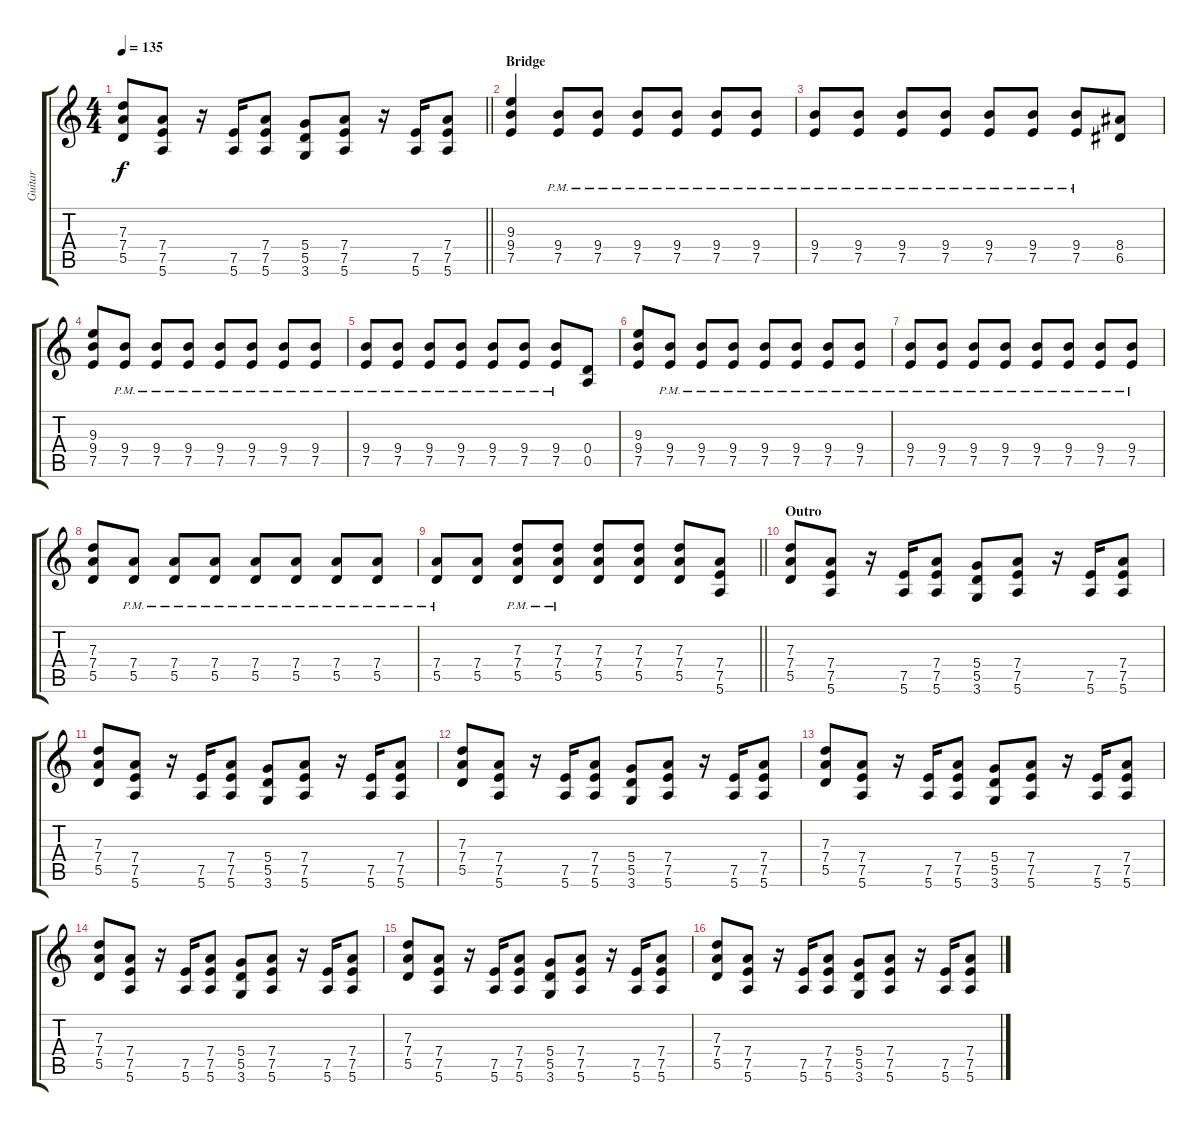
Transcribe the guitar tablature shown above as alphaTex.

\track ("Guitar" "Guitar") {instrument distortionguitar}
\staff {score tabs}
\tuning (E4 B3 G3 D3 A2 E2) {hide}
\ts (4 4)
\tempo 135
\clef g2
\barLineRight lightlight
\ks c
(7.3 7.4 5.5).8{dy f} (7.4 7.5 5.6).8 r.16 (7.5 5.6).16 (7.4 7.5 5.6).8 (5.4 5.5 3.6).8 (7.4 7.5 5.6).8 r.16 (7.5 5.6).16 (7.4 7.5 5.6).8 |
\section ("" "Bridge")
(9.3 9.4 7.5).4 (9.4{pm} 7.5{pm}).8 (9.4{pm} 7.5{pm}).8 (9.4{pm} 7.5{pm}).8 (9.4{pm} 7.5{pm}).8 (9.4{pm} 7.5{pm}).8 (9.4{pm} 7.5{pm}).8 |
(9.4{pm} 7.5{pm}).8 (9.4{pm} 7.5{pm}).8 (9.4{pm} 7.5{pm}).8 (9.4{pm} 7.5{pm}).8 (9.4{pm} 7.5{pm}).8 (9.4{pm} 7.5{pm}).8 (9.4{pm} 7.5{pm}).8 (8.4 6.5).8 |
(9.3 9.4 7.5).8 (9.4{pm} 7.5{pm}).8 (9.4{pm} 7.5{pm}).8 (9.4{pm} 7.5{pm}).8 (9.4{pm} 7.5{pm}).8 (9.4{pm} 7.5{pm}).8 (9.4{pm} 7.5{pm}).8 (9.4{pm} 7.5{pm}).8 |
(9.4{pm} 7.5{pm}).8 (9.4{pm} 7.5{pm}).8 (9.4{pm} 7.5{pm}).8 (9.4{pm} 7.5{pm}).8 (9.4{pm} 7.5{pm}).8 (9.4{pm} 7.5{pm}).8 (9.4{pm} 7.5{pm}).8 (0.4 0.5).8 |
(9.3 9.4 7.5).8 (9.4{pm} 7.5{pm}).8 (9.4{pm} 7.5{pm}).8 (9.4{pm} 7.5{pm}).8 (9.4{pm} 7.5{pm}).8 (9.4{pm} 7.5{pm}).8 (9.4{pm} 7.5{pm}).8 (9.4{pm} 7.5{pm}).8 |
(9.4{pm} 7.5{pm}).8 (9.4{pm} 7.5{pm}).8 (9.4{pm} 7.5{pm}).8 (9.4{pm} 7.5{pm}).8 (9.4{pm} 7.5{pm}).8 (9.4{pm} 7.5{pm}).8 (9.4{pm} 7.5{pm}).8 (9.4{pm} 7.5{pm}).8 |
(7.3 7.4 5.5).8 (7.4{pm} 5.5{pm}).8 (7.4{pm} 5.5{pm}).8 (7.4{pm} 5.5{pm}).8 (7.4{pm} 5.5{pm}).8 (7.4{pm} 5.5{pm}).8 (7.4{pm} 5.5{pm}).8 (7.4{pm} 5.5).8 |
\barLineRight lightlight
(7.4{pm} 5.5).8 (7.4 5.5).8 (7.3{pm} 7.4 5.5).8 (7.3{pm} 7.4 5.5).8 (7.3 7.4 5.5).8 (7.3 7.4 5.5).8 (7.3 7.4 5.5).8 (7.4 7.5 5.6).8 |
\section ("" "Outro")
(7.3 7.4 5.5).8 (7.4 7.5 5.6).8 r.16 (7.5 5.6).16 (7.4 7.5 5.6).8 (5.4 5.5 3.6).8 (7.4 7.5 5.6).8 r.16 (7.5 5.6).16 (7.4 7.5 5.6).8 |
(7.3 7.4 5.5).8 (7.4 7.5 5.6).8 r.16 (7.5 5.6).16 (7.4 7.5 5.6).8 (5.4 5.5 3.6).8 (7.4 7.5 5.6).8 r.16 (7.5 5.6).16 (7.4 7.5 5.6).8 |
(7.3 7.4 5.5).8 (7.4 7.5 5.6).8 r.16 (7.5 5.6).16 (7.4 7.5 5.6).8 (5.4 5.5 3.6).8 (7.4 7.5 5.6).8 r.16 (7.5 5.6).16 (7.4 7.5 5.6).8 |
(7.3 7.4 5.5).8 (7.4 7.5 5.6).8 r.16 (7.5 5.6).16 (7.4 7.5 5.6).8 (5.4 5.5 3.6).8 (7.4 7.5 5.6).8 r.16 (7.5 5.6).16 (7.4 7.5 5.6).8 |
(7.3 7.4 5.5).8 (7.4 7.5 5.6).8 r.16 (7.5 5.6).16 (7.4 7.5 5.6).8 (5.4 5.5 3.6).8 (7.4 7.5 5.6).8 r.16 (7.5 5.6).16 (7.4 7.5 5.6).8 |
(7.3 7.4 5.5).8 (7.4 7.5 5.6).8 r.16 (7.5 5.6).16 (7.4 7.5 5.6).8 (5.4 5.5 3.6).8 (7.4 7.5 5.6).8 r.16 (7.5 5.6).16 (7.4 7.5 5.6).8 |
(7.3 7.4 5.5).8 (7.4 7.5 5.6).8 r.16 (7.5 5.6).16 (7.4 7.5 5.6).8 (5.4 5.5 3.6).8 (7.4 7.5 5.6).8 r.16 (7.5 5.6).16 (7.4 7.5 5.6).8
